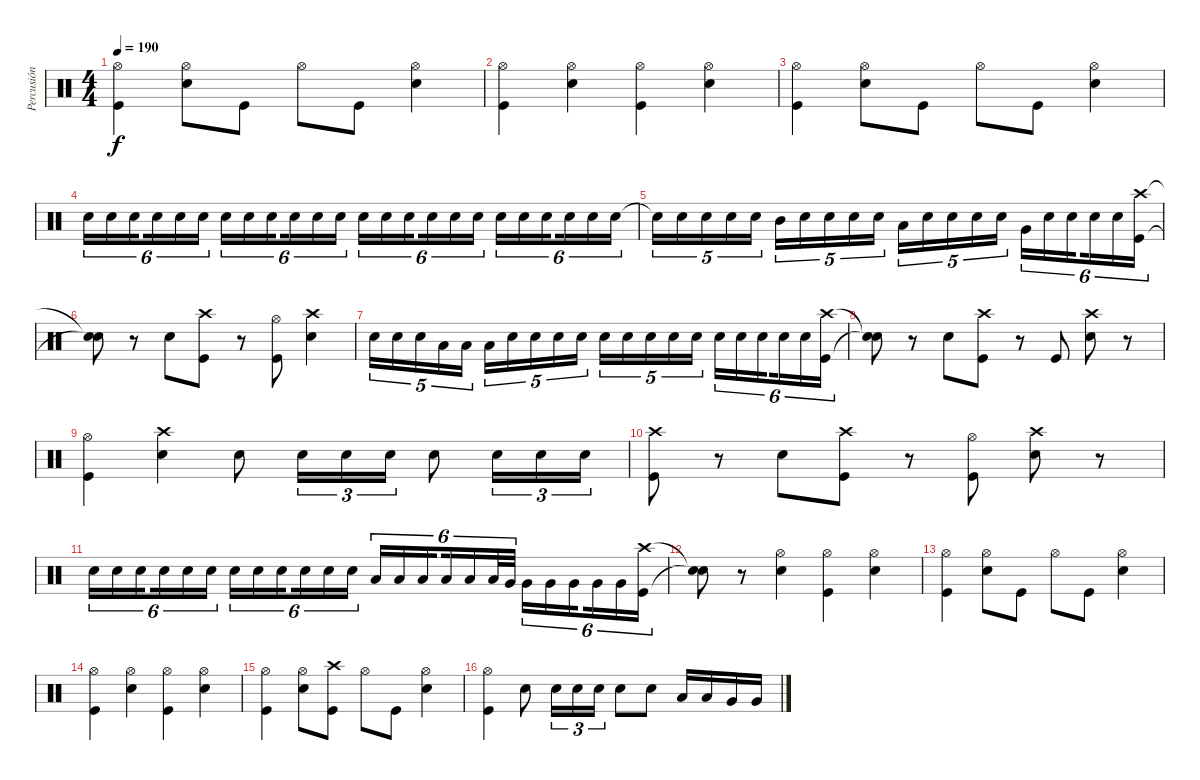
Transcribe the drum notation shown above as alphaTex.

\track ("Percusión" "Percusión") {instrument percussion bank 14}
\staff {score}
\articulation defaults
\ts (4 4)
\tempo 190
\clef neutral
\ks c
("Kick (hit)" "Hi-Hat (open)").4{dy f} ("Hi-Hat (open)" "Snare (hit) 2").8 "Kick (hit)".8 "Hi-Hat (open)".8 "Kick (hit)".8 ("Hi-Hat (open)" "Snare (hit) 2").4 |
("Hi-Hat (open)" "Kick (hit)").4 ("Snare (hit) 2" "Hi-Hat (open)").4 ("Hi-Hat (open)" "Kick (hit)").4 ("Hi-Hat (open)" "Snare (hit) 2").4 |
("Kick (hit)" "Hi-Hat (open)").4 ("Snare (hit) 2" "Hi-Hat (open)").8 "Kick (hit)".8 "Hi-Hat (open)".8 "Kick (hit)".8 ("Snare (hit) 2" "Hi-Hat (open)").4 |
"Snare (hit) 2".16{tu (6 4)} "Snare (hit) 2".16{tu (6 4)} "Snare (hit) 2".16{tu (6 4) beam splitsecondary} "Snare (hit) 2".16{tu (6 4)} "Snare (hit) 2".16{tu (6 4)} "Snare (hit) 2".16{tu (6 4)} "Snare (hit) 2".16{tu (6 4)} "Snare (hit) 2".16{tu (6 4)} "Snare (hit) 2".16{tu (6 4) beam splitsecondary} "Snare (hit) 2".16{tu (6 4)} "Snare (hit) 2".16{tu (6 4)} "Snare (hit) 2".16{tu (6 4)} "Snare (hit) 2".16{tu (6 4)} "Snare (hit) 2".16{tu (6 4)} "Snare (hit) 2".16{tu (6 4) beam splitsecondary} "Snare (hit) 2".16{tu (6 4)} "Snare (hit) 2".16{tu (6 4)} "Snare (hit) 2".16{tu (6 4)} "Snare (hit) 2".16{tu (6 4)} "Snare (hit) 2".16{tu (6 4)} "Snare (hit) 2".16{tu (6 4) beam splitsecondary} "Snare (hit) 2".16{tu (6 4)} "Snare (hit) 2".16{tu (6 4)} "Snare (hit) 2".16{tu (6 4)} |
"Snare (hit)"{t}.16{tu (5 4)} "Snare (hit) 2".16{tu (5 4)} "Snare (hit) 2".16{tu (5 4)} "Snare (hit) 2".16{tu (5 4)} "Snare (hit) 2".16{tu (5 4)} "Mid Tom (hit)".16{tu (5 4)} "Snare (hit) 2".16{tu (5 4)} "Snare (hit) 2".16{tu (5 4)} "Snare (hit) 2".16{tu (5 4)} "Snare (hit) 2".16{tu (5 4)} "Low Tom (hit)".16{tu (5 4)} "Snare (hit) 2".16{tu (5 4)} "Snare (hit) 2".16{tu (5 4)} "Snare (hit) 2".16{tu (5 4)} "Snare (hit) 2".16{tu (5 4)} "Very Low Tom (hit)".16{tu (6 4)} "Snare (hit) 2".16{tu (6 4)} "Snare (hit) 2".16{tu (6 4) beam splitsecondary} "Snare (hit) 2".16{tu (6 4)} "Snare (hit) 2".16{tu (6 4)} ("Crash high (hit)" "Kick (hit)").16{tu (6 4)} |
("Snare (hit)"{t} "Snare (hit)"{t}).8 r.8 "Snare (hit) 2".8 ("Crash high (hit)" "Kick (hit)").8 r.8 ("Hi-Hat (open)" "Kick (hit)").8 ("Crash high (hit)" "Snare (hit) 2").4 |
"Snare (hit) 2".16{tu (5 4)} "Snare (hit) 2".16{tu (5 4)} "Snare (hit) 2".16{tu (5 4)} "Low Tom (hit)".16{tu (5 4)} "Low Tom (hit)".16{tu (5 4)} "Low Tom (hit)".16{tu (5 4)} "Snare (hit) 2".16{tu (5 4)} "Snare (hit) 2".16{tu (5 4)} "Snare (hit) 2".16{tu (5 4)} "Snare (hit) 2".16{tu (5 4)} "Snare (hit) 2".16{tu (5 4)} "Snare (hit) 2".16{tu (5 4)} "Snare (hit) 2".16{tu (5 4)} "Snare (hit) 2".16{tu (5 4)} "Snare (hit) 2".16{tu (5 4)} "Snare (hit) 2".16{tu (6 4)} "Snare (hit) 2".16{tu (6 4)} "Snare (hit) 2".16{tu (6 4) beam splitsecondary} "Snare (hit) 2".16{tu (6 4)} "Snare (hit) 2".16{tu (6 4)} ("Kick (hit)" "Crash high (hit)").16{tu (6 4)} |
("Snare (hit)"{t} "Snare (hit)"{t}).8 r.8 "Snare (hit) 2".8 ("Crash high (hit)" "Kick (hit)").8 r.8 "Kick (hit)".8 ("Crash high (hit)" "Snare (hit) 2").8 r.8 |
("Kick (hit)" "Hi-Hat (open)").4 ("Crash high (hit)" "Snare (hit) 2").4 "Snare (hit) 2".8 "Snare (hit) 2".16{tu (3 2)} "Snare (hit) 2".16{tu (3 2)} "Snare (hit) 2".16{tu (3 2)} "Snare (hit) 2".8 "Snare (hit) 2".16{tu (3 2)} "Snare (hit) 2".16{tu (3 2)} "Snare (hit) 2".16{tu (3 2)} |
("Kick (hit)" "Crash high (hit)").8 r.8 "Snare (hit) 2".8 ("Kick (hit)" "Crash high (hit)").8 r.8 ("Hi-Hat (open)" "Kick (hit)").8 ("Snare (hit) 2" "Crash high (hit)").8 r.8 |
"Snare (hit) 2".16{tu (6 4)} "Snare (hit) 2".16{tu (6 4)} "Snare (hit) 2".16{tu (6 4) beam splitsecondary} "Snare (hit) 2".16{tu (6 4)} "Snare (hit) 2".16{tu (6 4)} "Snare (hit) 2".16{tu (6 4)} "Snare (hit) 2".16{tu (6 4)} "Snare (hit) 2".16{tu (6 4)} "Snare (hit) 2".16{tu (6 4) beam splitsecondary} "Snare (hit) 2".16{tu (6 4)} "Snare (hit) 2".16{tu (6 4)} "Snare (hit) 2".16{tu (6 4)} "Low Tom (hit)".16{tu (6 4)} "Low Tom (hit)".16{tu (6 4)} "Low Tom (hit)".16{tu (6 4) beam splitsecondary} "Low Tom (hit)".16{tu (6 4)} "Low Tom (hit)".16{tu (6 4)} "Low Tom (hit)".32{tu (6 4)} "Very Low Tom (hit)".32{tu (6 4)} "Very Low Tom (hit)".16{tu (6 4)} "Very Low Tom (hit)".16{tu (6 4)} "Very Low Tom (hit)".16{tu (6 4) beam splitsecondary} "Very Low Tom (hit)".16{tu (6 4)} "Very Low Tom (hit)".16{tu (6 4)} ("Crash high (hit)" "Kick (hit)").16{tu (6 4)} |
("Snare (hit)"{t} "Snare (hit)"{t}).8 r.8 ("Hi-Hat (open)" "Snare (hit) 2").4 ("Hi-Hat (open)" "Kick (hit)").4 ("Hi-Hat (open)" "Snare (hit) 2").4 |
("Hi-Hat (open)" "Kick (hit)").4 ("Hi-Hat (open)" "Snare (hit) 2").8 "Kick (hit)".8 "Hi-Hat (open)".8 "Kick (hit)".8 ("Snare (hit) 2" "Hi-Hat (open)").4 |
("Kick (hit)" "Hi-Hat (open)").4 ("Snare (hit) 2" "Hi-Hat (open)").4 ("Hi-Hat (open)" "Kick (hit)").4 ("Snare (hit) 2" "Hi-Hat (open)").4 |
("Kick (hit)" "Hi-Hat (open)").4 ("Snare (hit) 2" "Hi-Hat (open)").8 ("Kick (hit)" "Crash high (hit)").8 "Hi-Hat (open)".8 "Kick (hit)".8 ("Snare (hit) 2" "Hi-Hat (open)").4 |
("Hi-Hat (open)" "Kick (hit)").4 "Snare (hit) 2".8 "Snare (hit) 2".16{tu (3 2)} "Snare (hit) 2".16{tu (3 2)} "Snare (hit) 2".16{tu (3 2)} "Snare (hit) 2".8 "Snare (hit) 2".8 "Low Tom (hit)".16 "Low Tom (hit)".16 "Very Low Tom (hit)".16 "Very Low Tom (hit)".16
